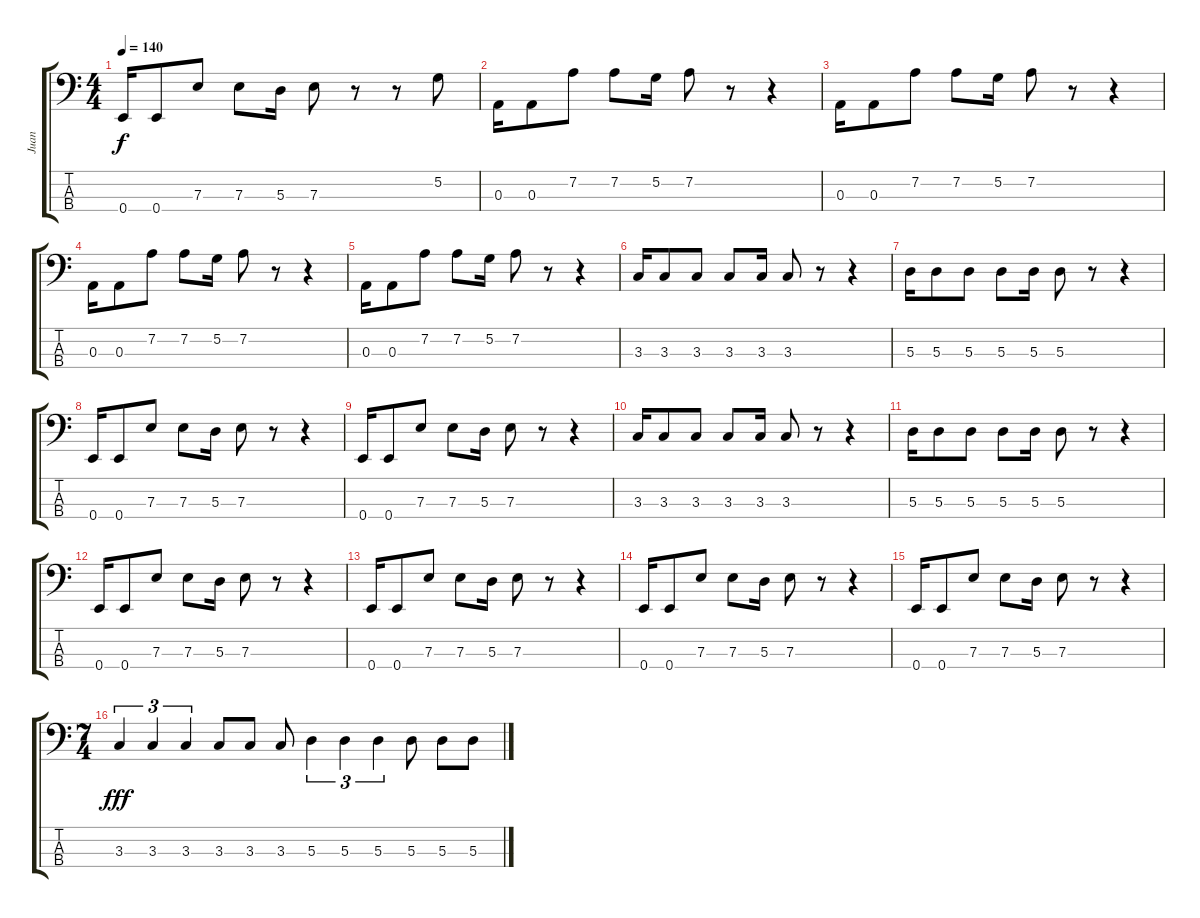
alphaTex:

\track ("Juan" "Juan") {instrument electricbasspick}
\staff {score tabs}
\tuning (G2 D2 A1 E1) {hide}
\ts (4 4)
\tempo 140
\clef f4
\ks c
0.4.16{dy f} 0.4.8 7.3.8 7.3.8 5.3.16 7.3.8 r.8 r.8 5.2.8 |
0.3.16 0.3.8 7.2.8 7.2.8 5.2.16 7.2.8 r.8 r.4 |
0.3.16 0.3.8 7.2.8 7.2.8 5.2.16 7.2.8 r.8 r.4 |
0.3.16 0.3.8 7.2.8 7.2.8 5.2.16 7.2.8 r.8 r.4 |
0.3.16 0.3.8 7.2.8 7.2.8 5.2.16 7.2.8 r.8 r.4 |
3.3.16 3.3.8 3.3.8 3.3.8 3.3.16 3.3.8 r.8 r.4 |
5.3.16 5.3.8 5.3.8 5.3.8 5.3.16 5.3.8 r.8 r.4 |
0.4.16 0.4.8 7.3.8 7.3.8 5.3.16 7.3.8 r.8 r.4 |
0.4.16 0.4.8 7.3.8 7.3.8 5.3.16 7.3.8 r.8 r.4 |
3.3.16 3.3.8 3.3.8 3.3.8 3.3.16 3.3.8 r.8 r.4 |
5.3.16 5.3.8 5.3.8 5.3.8 5.3.16 5.3.8 r.8 r.4 |
0.4.16 0.4.8 7.3.8 7.3.8 5.3.16 7.3.8 r.8 r.4 |
0.4.16 0.4.8 7.3.8 7.3.8 5.3.16 7.3.8 r.8 r.4 |
0.4.16 0.4.8 7.3.8 7.3.8 5.3.16 7.3.8 r.8 r.4 |
0.4.16 0.4.8 7.3.8 7.3.8 5.3.16 7.3.8 r.8 r.4 |
\ts (7 4)
3.3.4{tu (3 2) dy fff} 3.3.4{tu (3 2)} 3.3.4{tu (3 2)} 3.3.8 3.3.8 3.3.8 5.3.4{tu (3 2)} 5.3.4{tu (3 2)} 5.3.4{tu (3 2)} 5.3.8 5.3.8 5.3.8
